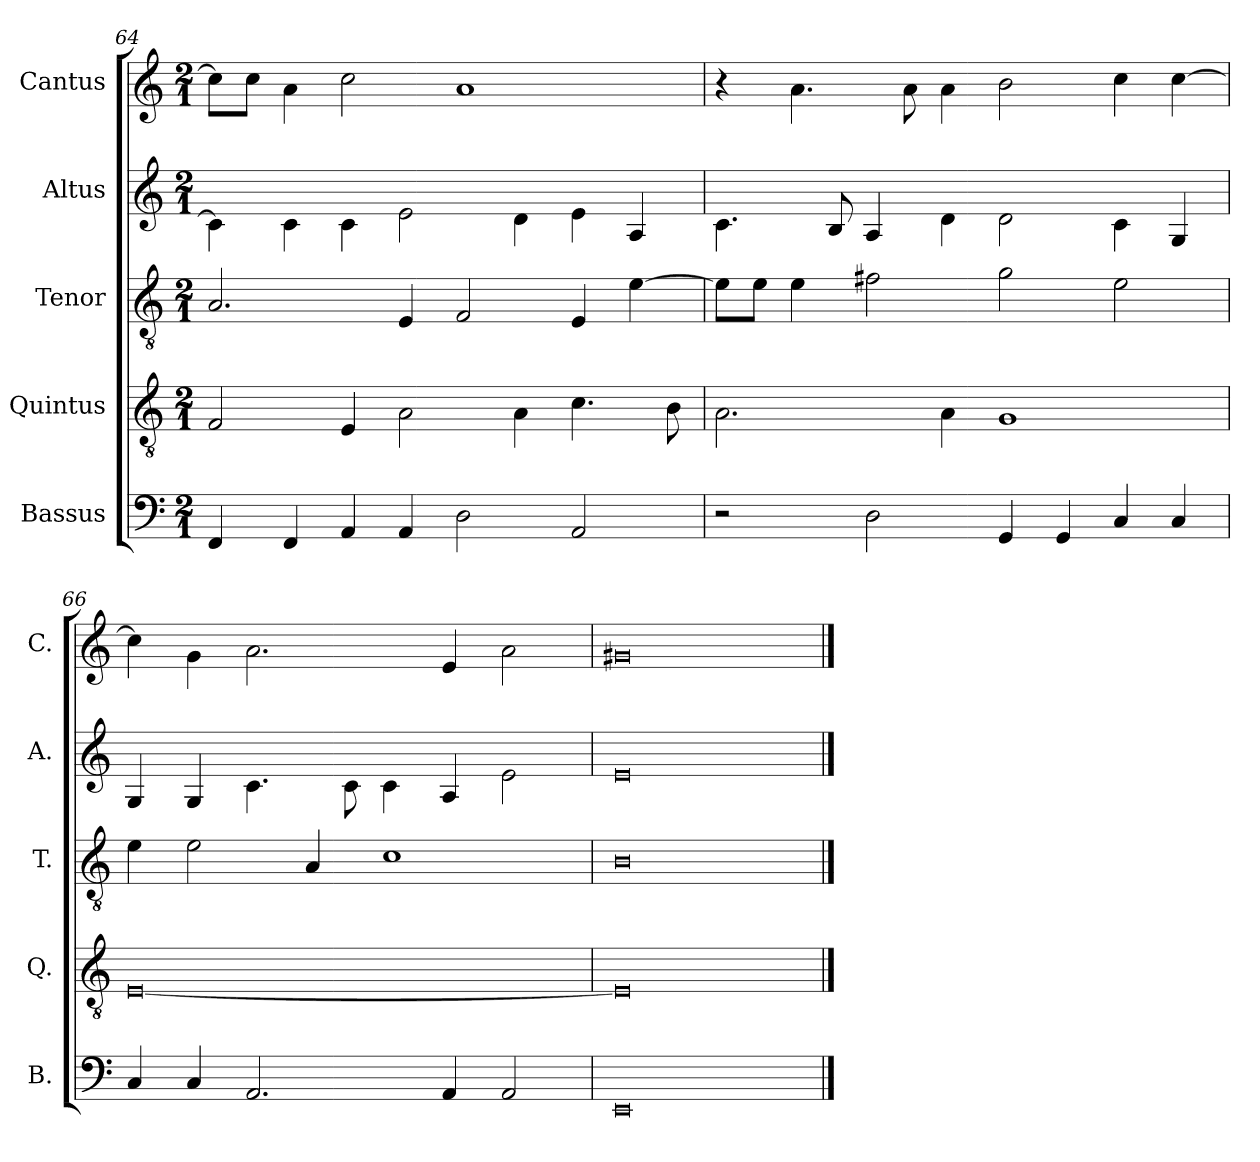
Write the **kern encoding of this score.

**kern	**kern	**kern	**kern	**kern
*part5	*part4	*part3	*part2	*part1
*staff5	*staff4	*staff3	*staff2	*staff1
*I"Bassus	*I"Quintus	*I"Tenor	*I"Altus	*I"Cantus
*I'B.	*I'Q.	*I'T.	*I'A.	*I'C.
!!LO:PB:g=z
*clefF4	*clefGv2	*clefGv2	*clefG2	*clefG2
*k[]	*k[]	*k[]	*k[]	*k[]
*M2/1	*M2/1	*M2/1	*M2/1	*M2/1
=64	=64	=64	=64	=64
4FF/	2F/	2.A/	4c\]	8cc\L]
.	.	.	.	8cc\J
4FF/	.	.	4c\	4a\
4AA/	4E/	.	4c\	2cc\
4AA/	2A\	4E/	2e\	.
2D\	.	2F/	.	1a
.	4A\	.	4d\	.
2AA/	4.c\	4E/	4e\	.
.	.	[4e\	4A/	.
.	8B\	.	.	.
=65	=65	=65	=65	=65
2r	2.A\	8e\L]	4.c\	4r
.	.	8e\J	.	.
.	.	4e\	.	4.a\
.	.	.	8B/	.
2D\	.	2f#X\	4A/	.
.	.	.	.	8a\
.	4A\	.	4d\	4a\
4GG/	1G	2g\	2d\	2b\
4GG/	.	.	.	.
4C/	.	2e\	4c\	4cc\
4C/	.	.	4G/	[4cc\
=66	=66	=66	=66	=66
4C/	[0E	4e\	4G/	4cc\]
4C/	.	2e\	4G/	4g\
2.AA/	.	.	4.c\	2.a\
.	.	4A/	.	.
.	.	.	8c\	.
.	.	1c	4c\	.
4AA/	.	.	4A/	4e/
2AA/	.	.	2e\	2a\
=67	=67	=67	=67	=67
0EE	0E]	0B	0e	0g#X
==	==	==	==	==
*-	*-	*-	*-	*-
